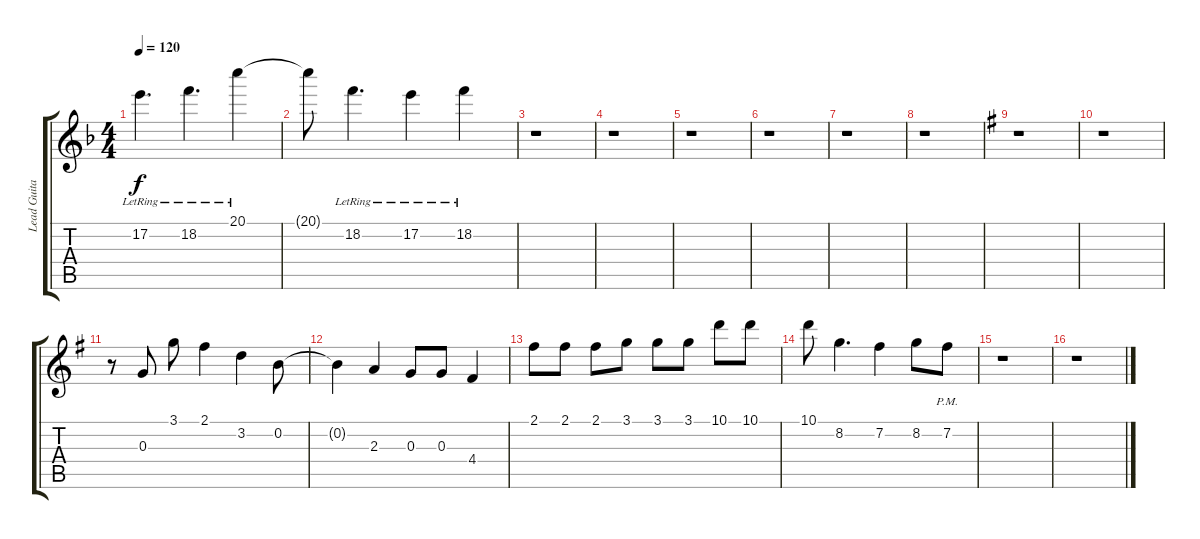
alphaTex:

\track ("Lead Guitar" "Lead Guita") {instrument electricguitarmuted}
\staff {score tabs}
\tuning (E4 B3 G3 D3 A2 E2) {hide}
\ts (4 4)
\tempo 120
\clef g2
\ks dminor
17.2{lr}.4{d dy f instrument electricguitarjazz} 18.2{lr}.4{d} 20.1{lr}.4 |
20.1{t}.8 18.2{lr}.4{d} 17.2{lr}.4 18.2{lr}.4 |
r.1 |
r.1 |
r.1 |
r.1 |
r.1 |
r.1 |
\ks eminor
r.1{instrument distortionguitar} |
r.1 |
r.8 0.3.8 3.1.8 2.1.4 3.2.4 0.2.8 |
0.2{t}.4 2.3.4 0.3.8 0.3.8 4.4.4 |
2.1.8 2.1.8 2.1.8 3.1.8 3.1.8 3.1.8 10.1.8 10.1.8 |
10.1.8 8.2.4{d} 7.2.4 8.2.8 7.2{pm}.8 |
r.1 |
r.1
